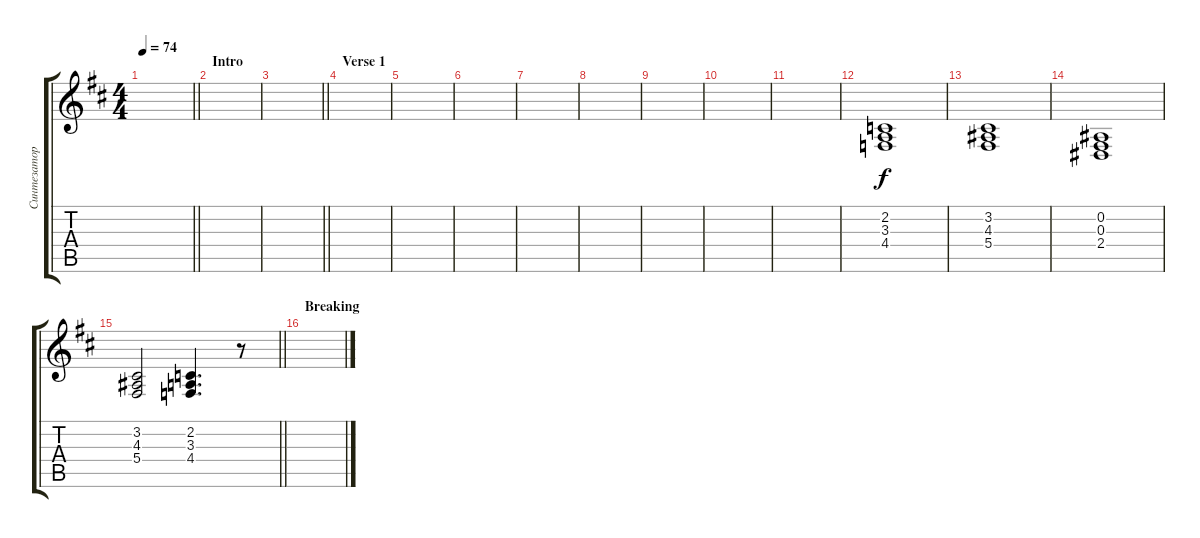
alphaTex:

\track ("Синтезатор 2" "Синтезатор") {instrument stringensemble1}
\staff {score tabs}
\tuning (Eb4 Bb3 Gb3 Db3 Ab2 Eb2) {hide}
\ts (4 4)
\tempo 74
\clef g2
\barLineRight lightlight
\ks bminor
|
\section ("" "Intro")
|
\barLineRight lightlight
|
\section ("" "Verse 1")
|
|
|
|
|
|
|
|
(2.2 3.3 4.4).1 |
(3.2 4.3 5.4).1 |
(0.2 0.3 2.4).1 |
\barLineRight lightlight
(3.2 4.3 5.4).2 (2.2 3.3 4.4).4{d} r.8 |
\section ("" "Breaking")
